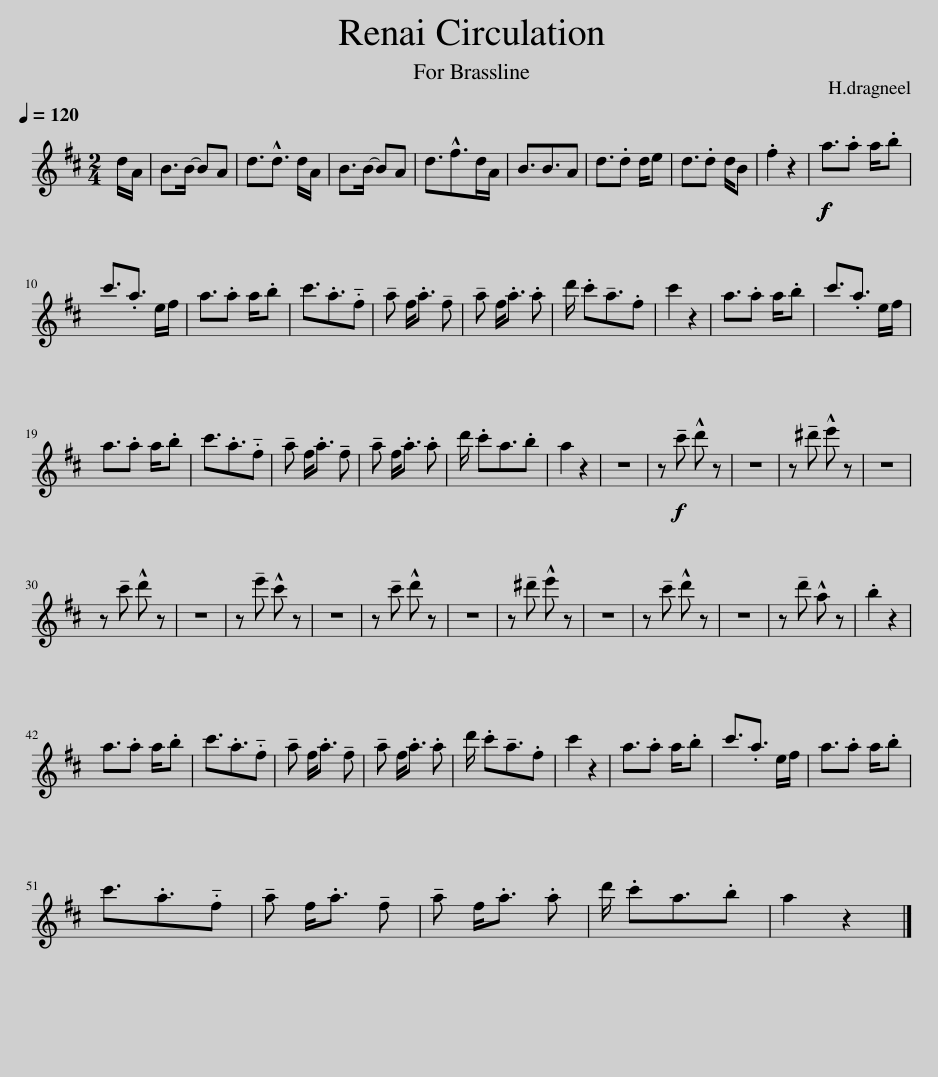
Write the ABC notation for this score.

X:1
L:1/8
Q:1/4=120
M:2/4
I:linebreak $
K:none
V:1 treble transpose=-9
V:1
[K:D] d/A/ | B>B- BA | d3/2!^!d3/2 d/A/ | B>B- BA | d3/2!^!f>dA/ | %5
 B3/2B3/2A | d3/2.d d/e | d3/2.d d/B | .f2 z2 |!f!!f! a3/2.a a/.b |$ %10
 c'3/2.a3/2 e/f/ | a3/2.a a/.b | c'3/2.a3/2!tenuto!.f | !tenuto!a f<.a !tenuto!f | !tenuto!a f<.a .a | %15
 d'/ .c'!tenuto!a3/2.f | c'2 z2 | a3/2.a a/.b | c'3/2.a3/2 e/f/ |$ a3/2.a a/.b | %20
 c'3/2.a3/2!tenuto!.f | !tenuto!a f<.a !tenuto!f | !tenuto!a f<.a .a | d'/ .c'a3/2.b | a2 z2 | %25
 z4 | z!f! !tenuto!c' !^!d' z | z4 | z !tenuto!^d' !^!e' z | z4 |$ %30
 z !tenuto!c' !^!d' z | z4 | z !tenuto!e' !^!c' z | z4 | z !tenuto!c' !^!d' z | %35
 z4 | z !tenuto!^d' !^!e' z | z4 | z !tenuto!c' !^!d' z | z4 | %40
 z !tenuto!d' !^!a z | .b2 z2 |$ a3/2.a a/.b | c'3/2.a3/2!tenuto!.f | !tenuto!a f<.a !tenuto!f | %45
 !tenuto!a f<.a .a | d'/ .c'!tenuto!a3/2.f | c'2 z2 | a3/2.a a/.b | c'3/2.a3/2 e/f/ | %50
 a3/2.a a/.b |$ c'3/2.a3/2!tenuto!.f | !tenuto!a f<.a !tenuto!f | !tenuto!a f<.a .a | d'/ .c'a3/2.b | %55
 a2 z2 |] %56
